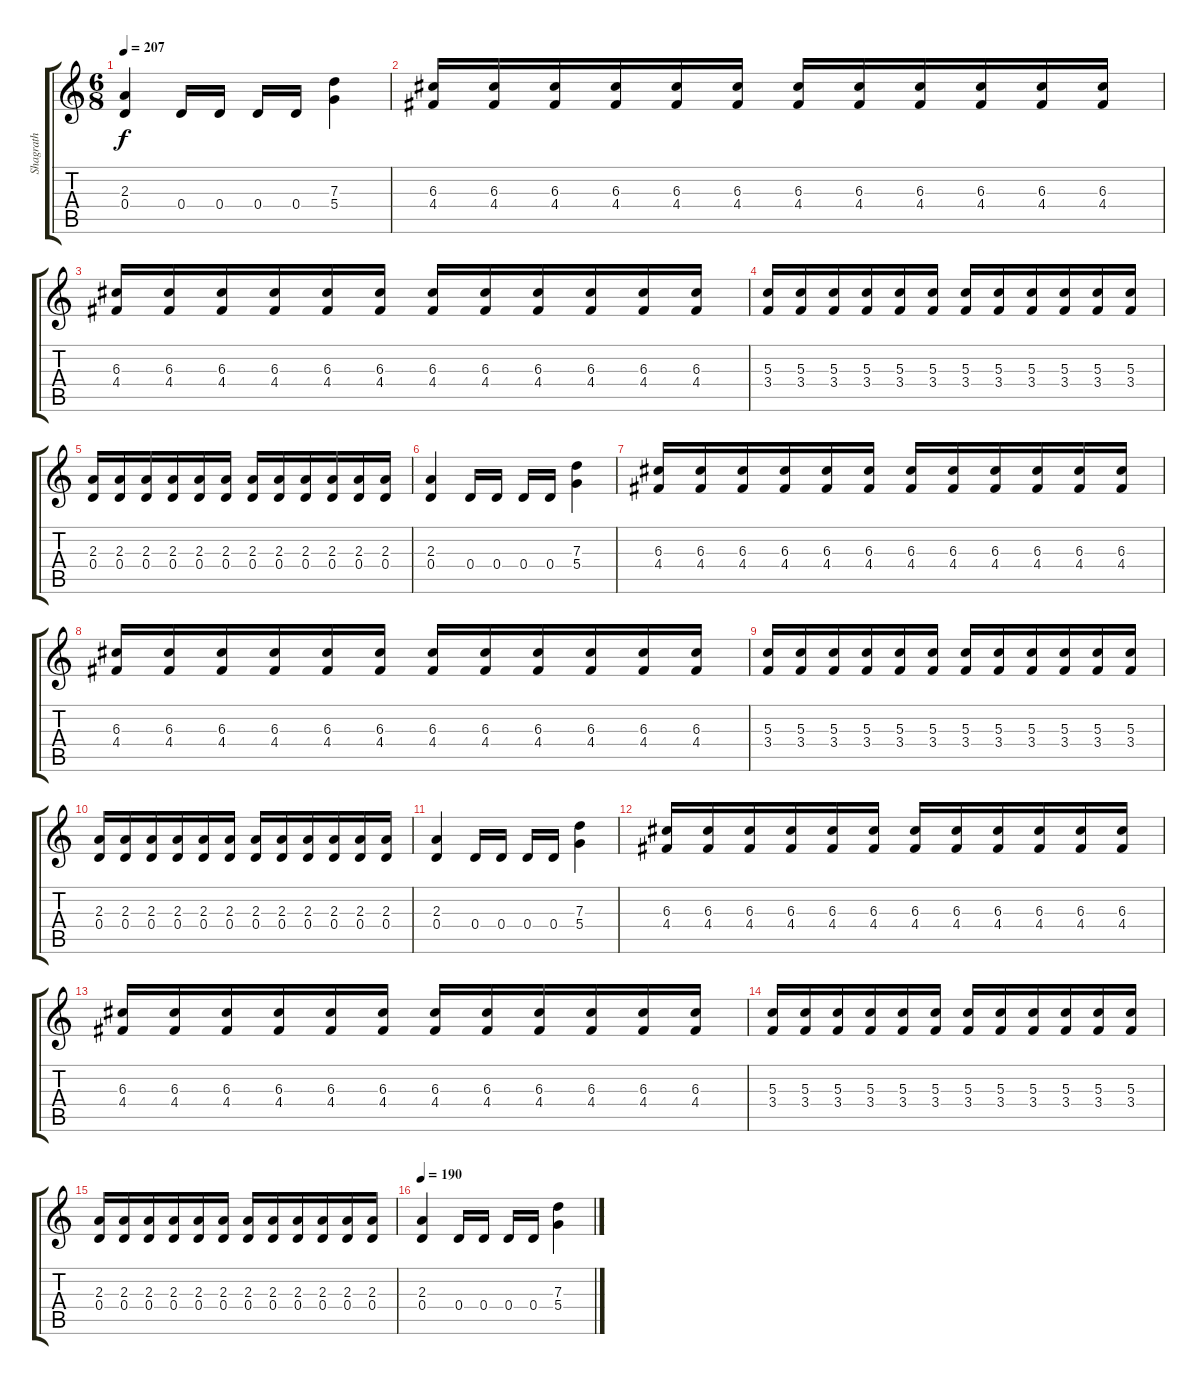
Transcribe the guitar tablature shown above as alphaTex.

\track ("Shagrath" "Shagrath") {instrument distortionguitar}
\staff {score tabs}
\tuning (E4 B3 G3 D3 A2 E2) {hide}
\ts (6 8)
\tempo 207
\clef g2
\ks c
(2.3 0.4).4{dy f instrument distortionguitar} 0.4.16 0.4.16 0.4.16 0.4.16 (7.3 5.4).4 |
(6.3 4.4).16 (6.3 4.4).16 (6.3 4.4).16 (6.3 4.4).16 (6.3 4.4).16 (6.3 4.4).16 (6.3 4.4).16 (6.3 4.4).16 (6.3 4.4).16 (6.3 4.4).16 (6.3 4.4).16 (6.3 4.4).16 |
(6.3 4.4).16 (6.3 4.4).16 (6.3 4.4).16 (6.3 4.4).16 (6.3 4.4).16 (6.3 4.4).16 (6.3 4.4).16 (6.3 4.4).16 (6.3 4.4).16 (6.3 4.4).16 (6.3 4.4).16 (6.3 4.4).16 |
(5.3 3.4).16 (5.3 3.4).16 (5.3 3.4).16 (5.3 3.4).16 (5.3 3.4).16 (5.3 3.4).16 (5.3 3.4).16 (5.3 3.4).16 (5.3 3.4).16 (5.3 3.4).16 (5.3 3.4).16 (5.3 3.4).16 |
(2.3 0.4).16 (2.3 0.4).16 (2.3 0.4).16 (2.3 0.4).16 (2.3 0.4).16 (2.3 0.4).16 (2.3 0.4).16 (2.3 0.4).16 (2.3 0.4).16 (2.3 0.4).16 (2.3 0.4).16 (2.3 0.4).16 |
(2.3 0.4).4 0.4.16 0.4.16 0.4.16 0.4.16 (7.3 5.4).4 |
(6.3 4.4).16 (6.3 4.4).16 (6.3 4.4).16 (6.3 4.4).16 (6.3 4.4).16 (6.3 4.4).16 (6.3 4.4).16 (6.3 4.4).16 (6.3 4.4).16 (6.3 4.4).16 (6.3 4.4).16 (6.3 4.4).16 |
(6.3 4.4).16 (6.3 4.4).16 (6.3 4.4).16 (6.3 4.4).16 (6.3 4.4).16 (6.3 4.4).16 (6.3 4.4).16 (6.3 4.4).16 (6.3 4.4).16 (6.3 4.4).16 (6.3 4.4).16 (6.3 4.4).16 |
(5.3 3.4).16 (5.3 3.4).16 (5.3 3.4).16 (5.3 3.4).16 (5.3 3.4).16 (5.3 3.4).16 (5.3 3.4).16 (5.3 3.4).16 (5.3 3.4).16 (5.3 3.4).16 (5.3 3.4).16 (5.3 3.4).16 |
(2.3 0.4).16 (2.3 0.4).16 (2.3 0.4).16 (2.3 0.4).16 (2.3 0.4).16 (2.3 0.4).16 (2.3 0.4).16 (2.3 0.4).16 (2.3 0.4).16 (2.3 0.4).16 (2.3 0.4).16 (2.3 0.4).16 |
(2.3 0.4).4 0.4.16 0.4.16 0.4.16 0.4.16 (7.3 5.4).4 |
(6.3 4.4).16 (6.3 4.4).16 (6.3 4.4).16 (6.3 4.4).16 (6.3 4.4).16 (6.3 4.4).16 (6.3 4.4).16 (6.3 4.4).16 (6.3 4.4).16 (6.3 4.4).16 (6.3 4.4).16 (6.3 4.4).16 |
(6.3 4.4).16 (6.3 4.4).16 (6.3 4.4).16 (6.3 4.4).16 (6.3 4.4).16 (6.3 4.4).16 (6.3 4.4).16 (6.3 4.4).16 (6.3 4.4).16 (6.3 4.4).16 (6.3 4.4).16 (6.3 4.4).16 |
(5.3 3.4).16 (5.3 3.4).16 (5.3 3.4).16 (5.3 3.4).16 (5.3 3.4).16 (5.3 3.4).16 (5.3 3.4).16 (5.3 3.4).16 (5.3 3.4).16 (5.3 3.4).16 (5.3 3.4).16 (5.3 3.4).16 |
(2.3 0.4).16 (2.3 0.4).16 (2.3 0.4).16 (2.3 0.4).16 (2.3 0.4).16 (2.3 0.4).16 (2.3 0.4).16 (2.3 0.4).16 (2.3 0.4).16 (2.3 0.4).16 (2.3 0.4).16 (2.3 0.4).16 |
\tempo 190
(2.3 0.4).4 0.4.16 0.4.16 0.4.16 0.4.16 (7.3 5.4).4
